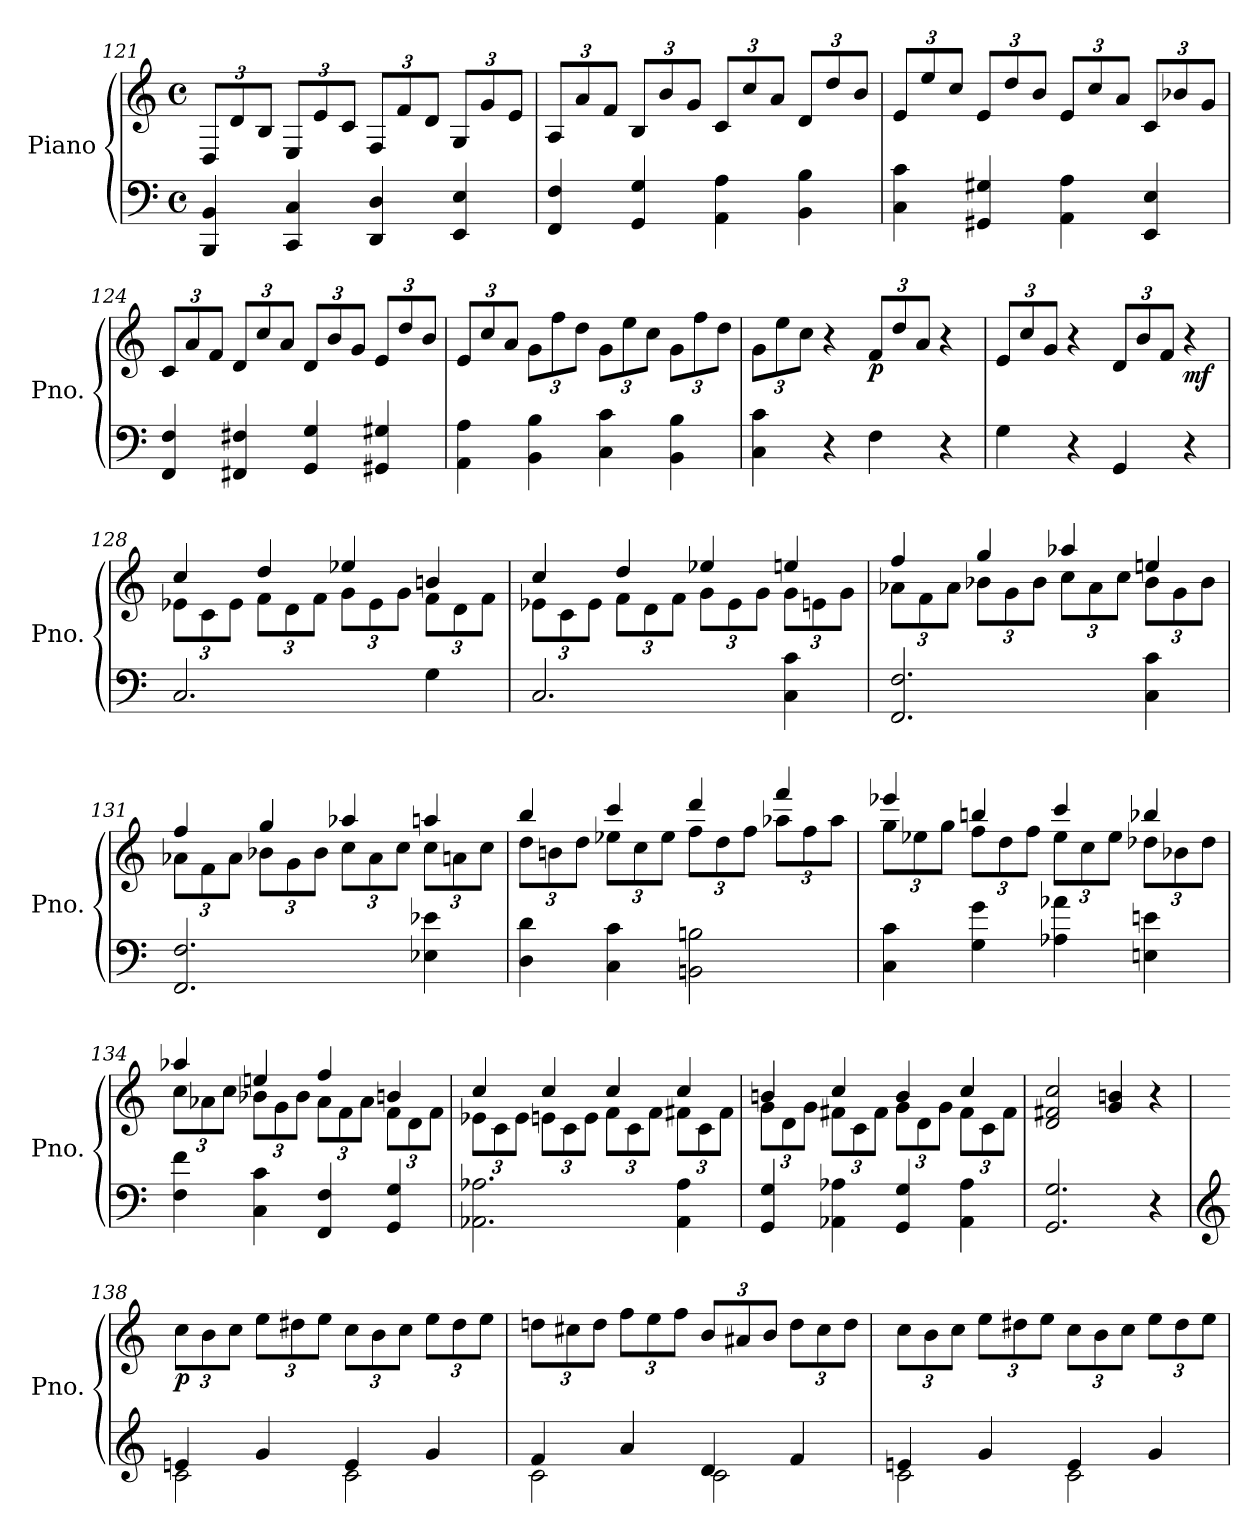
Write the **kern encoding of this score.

**kern	**kern	**dynam
*part1	*part1	*part1
*staff2	*staff1	*staff1/2
*I"Piano	*	*
*I'Pno.	*	*
!!LO:LB:g=z
*clefF4	*clefG2	*
*k[]	*k[]	*
*M4/4	*M4/4	*
*met(c)	*met(c)	*
*	*Xbrackettup	*
=121	=121	=121
4BBB/ 4BB/	12D/L	.
.	12d/	.
.	12B/J	.
4CC/ 4C/	12E/L	.
.	12e/	.
.	12c/J	.
4DD/ 4D/	12F/L	.
.	12f/	.
.	12d/J	.
4EE/ 4E/	12G/L	.
.	12g/	.
.	12e/J	.
!!LO:LB:g=z
=122	=122	=122
4FF/ 4F/	12A/L	.
.	12a/	.
.	12f/J	.
4GG/ 4G/	12B/L	.
.	12b/	.
.	12g/J	.
4AA\ 4A\	12c/L	.
.	12cc/	.
.	12a/J	.
4BB\ 4B\	12d/L	.
.	12dd/	.
.	12b/J	.
=123	=123	=123
4C\ 4c\	12e/L	.
.	12ee/	.
.	12cc/J	.
4GG#X/ 4G#X/	12e/L	.
.	12dd/	.
.	12b/J	.
4AA\ 4A\	12e/L	.
.	12cc/	.
.	12a/J	.
4EE/ 4E/	12c/L	.
.	12b-X/	.
.	12g/J	.
=124	=124	=124
4FF/ 4F/	12c/L	.
.	12a/	.
.	12f/J	.
4FF#X/ 4F#X/	12d/L	.
.	12cc/	.
.	12a/J	.
4GG/ 4G/	12d/L	.
.	12b/	.
.	12g/J	.
4GG#X/ 4G#X/	12e/L	.
.	12dd/	.
.	12b/J	.
=125	=125	=125
4AA\ 4A\	12e/L	.
.	12cc/	.
.	12a/J	.
4BB\ 4B\	12g\L	.
.	12ff\	.
.	12dd\J	.
4C\ 4c\	12g\L	.
.	12ee\	.
.	12cc\J	.
4BB\ 4B\	12g\L	.
.	12ff\	.
.	12dd\J	.
!!LO:LB:g=z
=126	=126	=126
4C\ 4c\	12g\L	.
.	12ee\	.
.	12cc\J	.
4r	4r	.
!	!	!LO:DY:b
4F\	12f/L	p
.	12dd/	.
.	12a/J	.
4r	4r	.
=127	=127	=127
4G\	12e/L	.
.	12cc/	.
.	12g/J	.
4r	4r	.
4GG/	12d/L	.
.	12b/	.
.	12f/J	.
!	!	!LO:DY:b
4r	4r	mf
=128	=128	=128
*	*^	*
2.C/	4cc/	12e-X\L	.
.	.	12c\	.
.	.	12e-\J	.
.	4dd/	12f\L	.
.	.	12d\	.
.	.	12f\J	.
.	4ee-X/	12g\L	.
.	.	12e-\	.
.	.	12g\J	.
4G\	4bn/	12f\L	.
.	.	12d\	.
.	.	12f\J	.
=129	=129	=129	=129
2.C/	4cc/	12e-X\L	.
.	.	12c\	.
.	.	12e-\J	.
.	4dd/	12f\L	.
.	.	12d\	.
.	.	12f\J	.
.	4ee-X/	12g\L	.
.	.	12e-\	.
.	.	12g\J	.
4C\ 4c\	4een/	12g\L	.
.	.	12en\	.
.	.	12g\J	.
!!LO:PB:g=z	!!
=130	=130	=130	=130
2.FF/ 2.F/	4ff/	12a-X\L	.
.	.	12f\	.
.	.	12a-\J	.
.	4gg/	12b-X\L	.
.	.	12g\	.
.	.	12b-\J	.
.	4aa-X/	12cc\L	.
.	.	12a-\	.
.	.	12cc\J	.
4C\ 4c\	4een/	12b-\L	.
.	.	12g\	.
.	.	12b-\J	.
=131	=131	=131	=131
2.FF/ 2.F/	4ff/	12a-X\L	.
.	.	12f\	.
.	.	12a-\J	.
.	4gg/	12b-X\L	.
.	.	12g\	.
.	.	12b-\J	.
.	4aa-X/	12cc\L	.
.	.	12a-\	.
.	.	12cc\J	.
4E-X\ 4e-X\	4aan/	12cc\L	.
.	.	12an\	.
.	.	12cc\J	.
=132	=132	=132	=132
4D\ 4d\	4bb/	12dd\L	.
.	.	12bn\	.
.	.	12dd\J	.
4C\ 4c\	4ccc/	12ee-X\L	.
.	.	12cc\	.
.	.	12ee-\J	.
2BBn\ 2Bn\	4ddd/	12ff\L	.
.	.	12dd\	.
.	.	12ff\J	.
.	4fff/	12aa-X\L	.
.	.	12ff\	.
.	.	12aa-\J	.
!!LO:LB:g=z	!!
=133	=133	=133	=133
4C\ 4c\	4eee-X/	12gg\L	.
.	.	12ee-X\	.
.	.	12gg\J	.
4G\ 4g\	4bbn/	12ff\L	.
.	.	12dd\	.
.	.	12ff\J	.
4A-X\ 4a-X\	4ccc/	12ee-\L	.
.	.	12cc\	.
.	.	12ee-\J	.
4En\ 4en\	4bb-X/	12dd-X\L	.
.	.	12b-X\	.
.	.	12dd-\J	.
=134	=134	=134	=134
4F\ 4f\	4aa-X/	12cc\L	.
.	.	12a-X\	.
.	.	12cc\J	.
4C\ 4c\	4een/	12b-X\L	.
.	.	12g\	.
.	.	12b-\J	.
4FF/ 4F/	4ff/	12a-\L	.
.	.	12f\	.
.	.	12a-\J	.
4GG/ 4G/	4bn/	12f\L	.
.	.	12d\	.
.	.	12f\J	.
=135	=135	=135	=135
2.AA-X\ 2.A-X\	4cc/	12e-X\L	.
.	.	12c\	.
.	.	12e-\J	.
.	4cc/	12en\L	.
.	.	12c\	.
.	.	12e\J	.
.	4cc/	12f\L	.
.	.	12c\	.
.	.	12f\J	.
4AA-\ 4A-\	4cc/	12f#X\L	.
.	.	12c\	.
.	.	12f#\J	.
!!LO:LB:g=z	!!
=136	=136	=136	=136
4GG/ 4G/	4bn/	12g\L	.
.	.	12d\	.
.	.	12g\J	.
4AA-X\ 4A-X\	4cc/	12f#X\L	.
.	.	12c\	.
.	.	12f#\J	.
4GG/ 4G/	4b/	12g\L	.
.	.	12d\	.
.	.	12g\J	.
4AA-\ 4A-\	4cc/	12f#\L	.
.	.	12c\	.
.	.	12f#\J	.
*	*v	*v	*
=137	=137	=137
2.GG/ 2.G/	2d/ 2f#X/ 2cc/	.
.	4g/ 4bn/	.
4r	4r	.
=138	=138	=138
*clefG2	*	*
*^	*	*
!	!	!	!LO:DY:b
4en/	2c\	12cc\L	p
.	.	12b\	.
.	.	12cc\J	.
4g/	.	12ee\L	.
.	.	12dd#X\	.
.	.	12ee\J	.
4e/	2c\	12cc\L	.
.	.	12b\	.
.	.	12cc\J	.
4g/	.	12ee\L	.
.	.	12dd#\	.
.	.	12ee\J	.
=139	=139	=139	=139
4f/	2c\	12ddn\L	.
.	.	12cc#X\	.
.	.	12dd\J	.
4a/	.	12ff\L	.
.	.	12ee\	.
.	.	12ff\J	.
4d/	2c\	12b/L	.
.	.	12a#X/	.
.	.	12b/J	.
4f/	.	12dd\L	.
.	.	12cc#\	.
.	.	12dd\J	.
!!LO:LB:g=z
=140	=140	=140	=140
4en/	2c\	12cc\L	.
.	.	12b\	.
.	.	12cc\J	.
4g/	.	12ee\L	.
.	.	12dd#X\	.
.	.	12ee\J	.
4e/	2c\	12cc\L	.
.	.	12b\	.
.	.	12cc\J	.
4g/	.	12ee\L	.
.	.	12dd#\	.
.	.	12ee\J	.
*v	*v	*	*
=	=	=
*-	*-	*-
